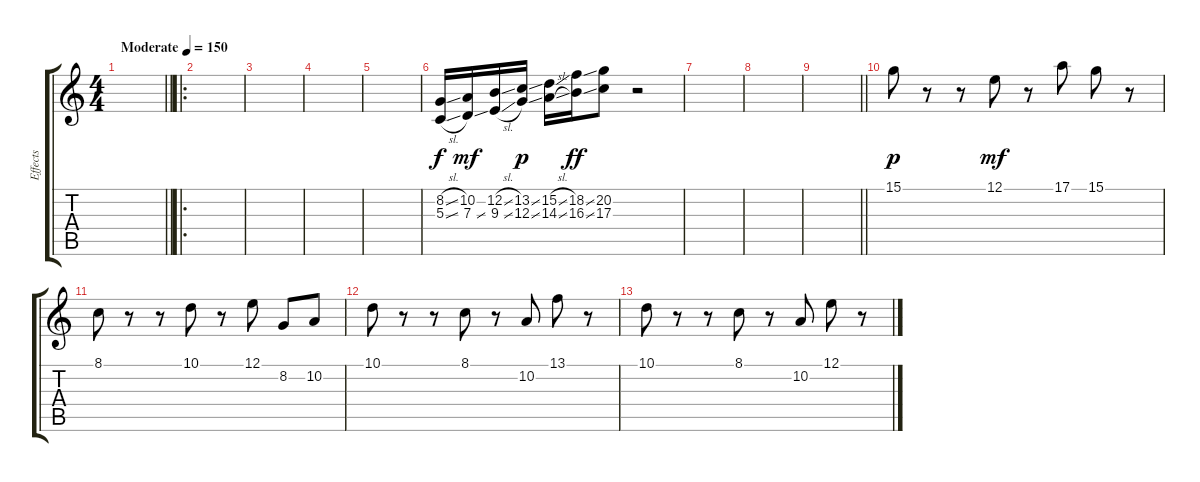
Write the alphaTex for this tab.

\track ("Effects" "Effects") {instrument pizzicatostrings}
\staff {score tabs}
\tuning (E4 B3 G3 D3 A2 D2) {hide}
\ts (4 4)
\tempo (150 "Moderate")
\clef g2
\barLineRight lightlight
\ks c
|
\ro
\section ("" "")
|
|
|
|
(8.2{sl} 5.3{sl}).16{volume 16} (10.2 7.3{ss}).16{dy mf} (12.2{sl} 9.3{sl}).16 (13.2{ss} 12.3{ss}).16{dy p} (15.2{sl} 14.3{sl}).16 (18.2{ss} 16.3{ss}).16{dy ff} (20.2 17.3).8 r.2 |
|
|
\barLineRight lightlight
|
\section ("" "")
15.1.8{dy p} r.8 r.8 12.1.8{dy mf} r.8 17.1.8 15.1.8 r.8 |
8.1.8 r.8 r.8 10.1.8 r.8 12.1.8 8.2.8 10.2.8 |
10.1.8 r.8 r.8 8.1.8 r.8 10.2.8 13.1.8 r.8 |
10.1.8 r.8 r.8 8.1.8 r.8 10.2.8 12.1.8 r.8
